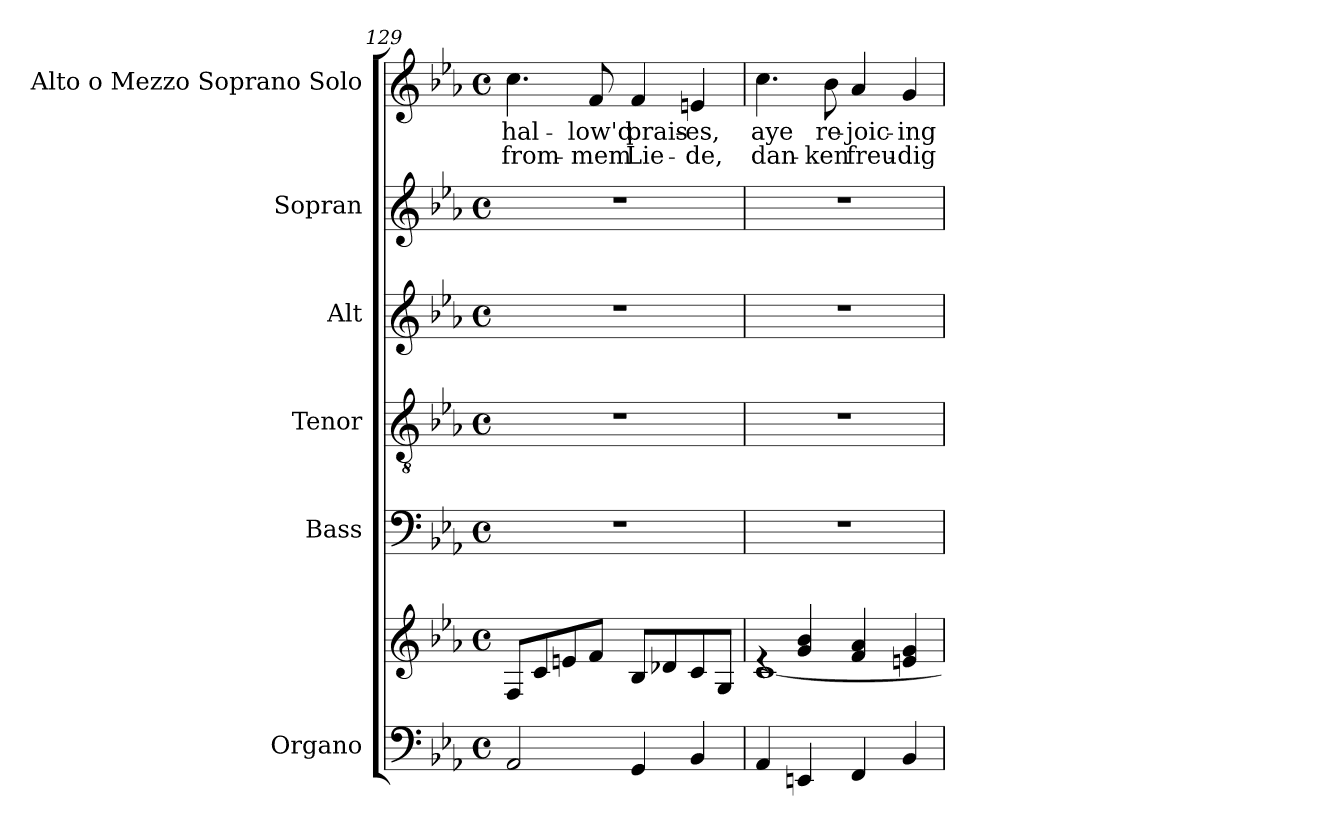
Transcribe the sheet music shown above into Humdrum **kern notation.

**kern	**kern	**kern	**kern	**kern	**kern	**kern	**text	**text
*part6	*part6	*part5	*part4	*part3	*part2	*part1	*part1	*part1
*staff7	*staff6	*staff5	*staff4	*staff3	*staff2	*staff1	*staff1	*staff1
*I"Organo	*	*I"Bass	*I"Tenor	*I"Alt	*I"Sopran	*I"Alto o Mezzo Soprano Solo	*	*
*	*	*I'B	*I'T	*I'A	*I'S	*I'S o l o	*	*
*clefF4	*clefG2	*clefF4	*clefGv2	*clefG2	*clefG2	*clefG2	*	*
*k[b-e-a-]	*k[b-e-a-]	*k[b-e-a-]	*k[b-e-a-]	*k[b-e-a-]	*k[b-e-a-]	*k[b-e-a-]	*	*
*M4/4	*M4/4	*M4/4	*M4/4	*M4/4	*M4/4	*M4/4	*	*
*met(c)	*met(c)	*met(c)	*met(c)	*met(c)	*met(c)	*met(c)	*	*
=129	=129	=129	=129	=129	=129	=129	=129	=129
2AA-/	8F/L	1r	1r	1r	1r	4.cc\	hal-	from-
.	8c/	.	.	.	.	.	.	.
.	8en/	.	.	.	.	.	.	.
.	8f/J	.	.	.	.	8f/	-low'd	-mem
4GG/	8B-/L	.	.	.	.	4f/	prais-	Lie-
.	8d-X/	.	.	.	.	.	.	.
4BB-/	8c/	.	.	.	.	4en/	-es,	-de,
.	8G/J	.	.	.	.	.	.	.
=130	=130	=130	=130	=130	=130	=130	=130	=130
*	*^	*	*	*	*	*	*	*
4AA-/	4re	[1c	1r	1r	1r	1r	4.cc\	aye	dan-
4EEn/	4g/ 4b-/	.	.	.	.	.	.	.	.
.	.	.	.	.	.	.	8b-\	re-	-ken
4FF/	4f/ 4a-/	.	.	.	.	.	4a-/	-joic-	freu-
4BB-/	4en/ 4g/	.	.	.	.	.	4g/	-ing	-dig
*	*v	*v	*	*	*	*	*	*	*
=	=	=	=	=	=	=	=	=
*-	*-	*-	*-	*-	*-	*-	*-	*-
